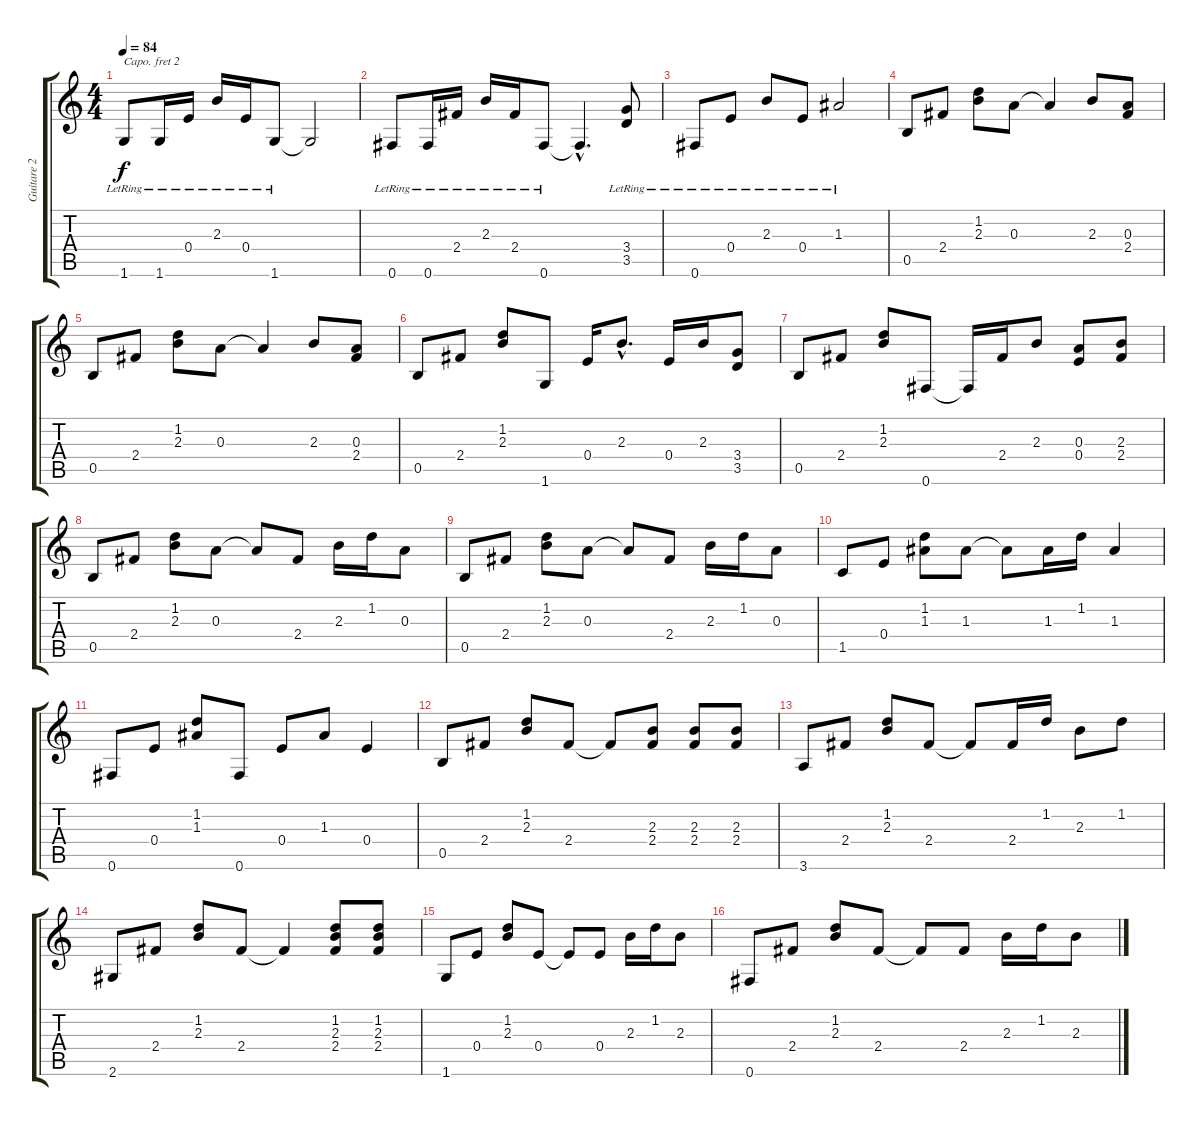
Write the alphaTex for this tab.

\track ("Guitare 2" "Guitare 2") {instrument acousticguitarsteel}
\staff {score tabs}
\capo 2
\tuning (E4 B3 G3 D3 A2 E2) {hide}
\ts (4 4)
\tempo 84
\clef g2
\ks c
1.6{lr}.8{dy f} 1.6{lr}.16 0.4{lr}.16 2.3{lr}.16 0.4{lr}.16 1.6{lr}.8 1.6{t}.2 |
0.6{lr}.8 0.6{lr}.16 2.4{lr}.16 2.3{lr}.16 2.4{lr}.16 0.6{lr}.8 0.6{hac t}.4{d} (3.4{lr} 3.5{lr}).8 |
0.6{lr}.8 0.4{lr}.8 2.3{lr}.8 0.4{lr}.8 1.3{lr}.2 |
0.5.8 2.4.8 (1.2 2.3).8 0.3.8 0.3{t}.4 2.3.8 (0.3 2.4).8 |
0.5.8 2.4.8 (1.2 2.3).8 0.3.8 0.3{t}.4 2.3.8 (0.3 2.4).8 |
0.5.8 2.4.8 (1.2 2.3).8 1.6.8 0.4.16 2.3{hac}.8{d} 0.4.16 2.3.16 (3.4 3.5).8 |
0.5.8 2.4.8 (1.2 2.3).8 0.6.8 0.6{t}.16 2.4.16 2.3.8 (0.3 0.4).8 (2.3 2.4).8 |
0.5.8 2.4.8 (1.2 2.3).8 0.3.8 0.3{t}.8 2.4.8 2.3.16 1.2.16 0.3.8 |
0.5.8 2.4.8 (1.2 2.3).8 0.3.8 0.3{t}.8 2.4.8 2.3.16 1.2.16 0.3.8 |
1.5.8 0.4.8 (1.2 1.3).8 1.3.8 1.3{t}.8 1.3.16 1.2.16 1.3.4 |
0.6.8 0.4.8 (1.2 1.3).8 0.6.8 0.4.8 1.3.8 0.4.4 |
0.5.8 2.4.8 (1.2 2.3).8 2.4.8 2.4{t}.8 (2.3 2.4).8 (2.3 2.4).8 (2.3 2.4).8 |
3.6.8 2.4.8 (1.2 2.3).8 2.4.8 2.4{t}.8 2.4.16 1.2.16 2.3.8 1.2.8 |
2.6.8 2.4.8 (1.2 2.3).8 2.4.8 2.4{t}.4 (1.2 2.3 2.4).8 (1.2 2.3 2.4).8 |
1.6.8 0.4.8 (1.2 2.3).8 0.4.8 0.4{t}.8 0.4.8 2.3.16 1.2.16 2.3.8 |
0.6.8 2.4.8 (1.2 2.3).8 2.4.8 2.4{t}.8 2.4.8 2.3.16 1.2.16 2.3.8
